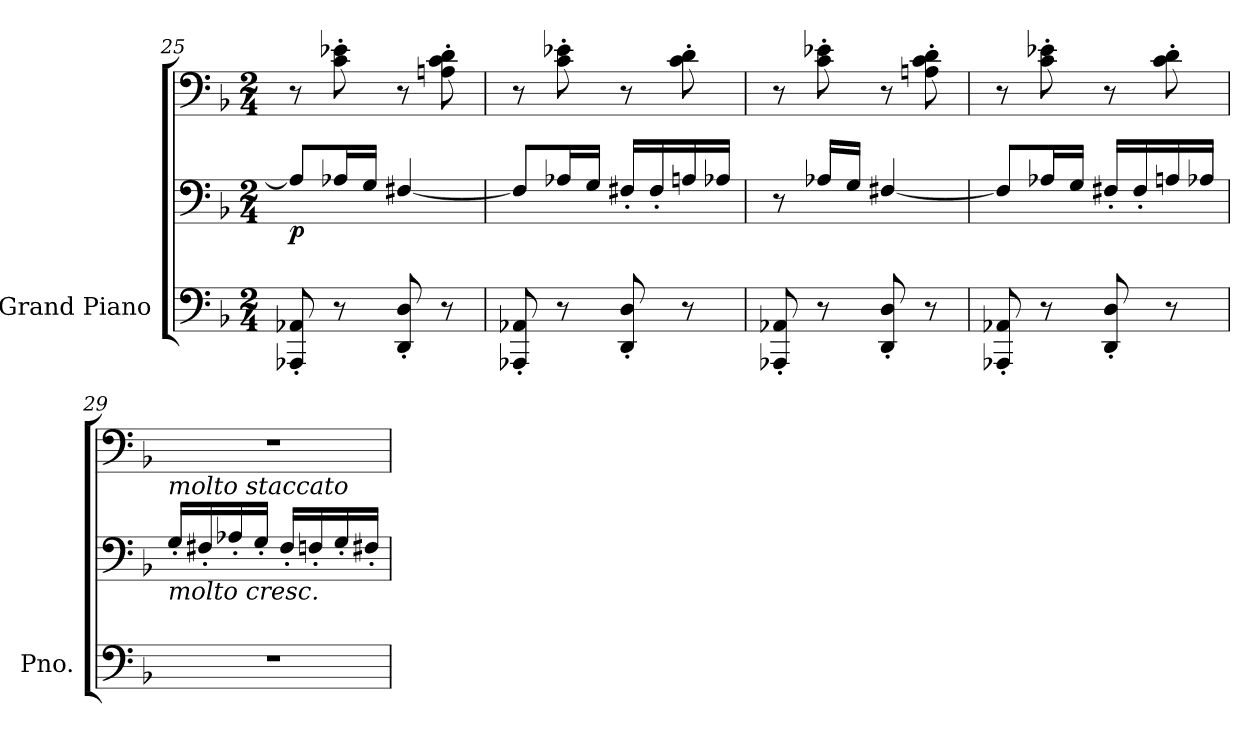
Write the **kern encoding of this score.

**kern	**kern	**kern	**dynam
*part1	*part1	*part1	*part1
*staff3	*staff2	*staff1	*staff1/2/3
*I"Grand Piano	*	*	*
*I'Pno.	*	*	*
*clefF4	*clefF4	*clefF4	*
*k[b-]	*k[b-]	*k[b-]	*
*M2/4	*M2/4	*M2/4	*
=25	=25	=25	=25
!	!	!	!LO:DY:b=2
8AAA-X/' 8AA-X/'	8A/L]	8r	p
8r	16A-X/L	8c\' 8e-X\'	.
.	16G/JJ	.	.
8DD/' 8D/'	[4F#X/	8r	.
8r	.	8An\' 8c\' 8d\'	.
=26	=26	=26	=26
8AAA-X/' 8AA-X/'	8F#/L]	8r	.
8r	16A-X/L	8c\' 8e-X\'	.
.	16G/JJ	.	.
8DD/' 8D/'	16F#X'/LL	8r	.
.	16F#'/	.	.
8r	16An/	8c\' 8d\'	.
.	16A-X/JJ	.	.
=27	=27	=27	=27
8AAA-X/' 8AA-X/'	8r	8r	.
8r	16A-X/LL	8c\' 8e-X\'	.
.	16G/JJ	.	.
8DD/' 8D/'	[4F#X/	8r	.
8r	.	8An\' 8c\' 8d\'	.
=28	=28	=28	=28
8AAA-X/' 8AA-X/'	8F#/L]	8r	.
8r	16A-X/L	8c\' 8e-X\'	.
.	16G/JJ	.	.
8DD/' 8D/'	16F#X'/LL	8r	.
.	16F#'/	.	.
8r	16An/	8c\' 8d\'	.
.	16A-X/JJ	.	.
!!LO:LB:g=z
=29	=29	=29	=29
!	!LO:TX:i:t=molto staccato	!	!
!	!LO:TX:b:i:t=molto cresc.	!	!
2r	16G'/LL	2r	.
.	16F#X'/	.	.
.	16A-X'/	.	.
.	16G'/JJ	.	.
.	16F#'/LL	.	.
.	16Fn'/	.	.
.	16G'/	.	.
.	16F#X'/JJ	.	.
=	=	=	=
*-	*-	*-	*-
